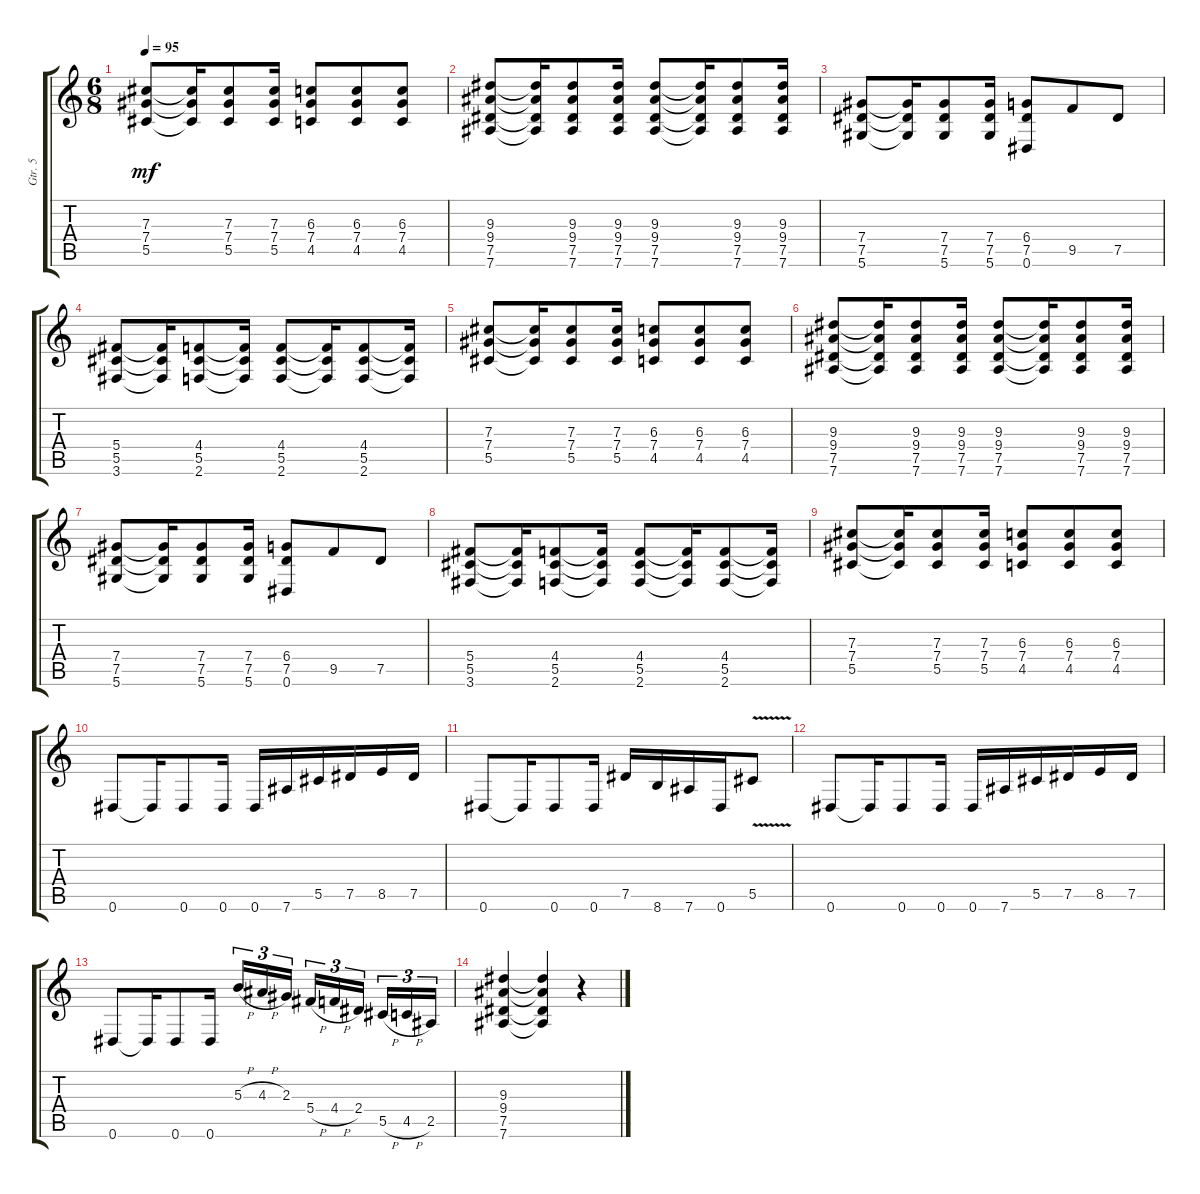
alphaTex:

\track ("Gtr. 5" "Gtr. 5") {instrument overdrivenguitar}
\staff {score tabs}
\tuning (Eb4 Bb3 Gb3 Db3 Ab2 Eb2) {hide}
\ts (6 8)
\tempo 95
\clef g2
\ks c
(7.3 7.4 5.5).8{dy mf} (7.3{t} 7.4{t} 5.5{t}).16 (7.3 7.4 5.5).8 (7.3 7.4 5.5).16 (6.3 7.4 4.5).8 (6.3 7.4 4.5).8 (6.3 7.4 4.5).8 |
(9.3 9.4 7.5 7.6).8 (9.3{t} 9.4{t} 7.5{t} 7.6{t}).16 (9.3 9.4 7.5 7.6).8 (9.3 9.4 7.5 7.6).16 (9.3 9.4 7.5 7.6).8 (9.3{t} 9.4{t} 7.5{t} 7.6{t}).16 (9.3 9.4 7.5 7.6).8 (9.3 9.4 7.5 7.6).16 |
(7.4 7.5 5.6).8 (7.4{t} 7.5{t} 5.6{t}).16 (7.4 7.5 5.6).8 (7.4 7.5 5.6).16 (6.4 7.5 0.6).8 9.5.8 7.5.8 |
(5.4 5.5 3.6).8 (5.4{t} 5.5{t} 3.6{t}).16 (4.4 5.5 2.6).8 (4.4{t} 5.5{t} 2.6{t}).16 (4.4 5.5 2.6).8 (4.4{t} 5.5{t} 2.6{t}).16 (4.4 5.5 2.6).8 (4.4{t} 5.5{t} 2.6{t}).16 |
(7.3 7.4 5.5).8 (7.3{t} 7.4{t} 5.5{t}).16 (7.3 7.4 5.5).8 (7.3 7.4 5.5).16 (6.3 7.4 4.5).8 (6.3 7.4 4.5).8 (6.3 7.4 4.5).8 |
(9.3 9.4 7.5 7.6).8 (9.3{t} 9.4{t} 7.5{t} 7.6{t}).16 (9.3 9.4 7.5 7.6).8 (9.3 9.4 7.5 7.6).16 (9.3 9.4 7.5 7.6).8 (9.3{t} 9.4{t} 7.5{t} 7.6{t}).16 (9.3 9.4 7.5 7.6).8 (9.3 9.4 7.5 7.6).16 |
(7.4 7.5 5.6).8 (7.4{t} 7.5{t} 5.6{t}).16 (7.4 7.5 5.6).8 (7.4 7.5 5.6).16 (6.4 7.5 0.6).8 9.5.8 7.5.8 |
(5.4 5.5 3.6).8 (5.4{t} 5.5{t} 3.6{t}).16 (4.4 5.5 2.6).8 (4.4{t} 5.5{t} 2.6{t}).16 (4.4 5.5 2.6).8 (4.4{t} 5.5{t} 2.6{t}).16 (4.4 5.5 2.6).8 (4.4{t} 5.5{t} 2.6{t}).16 |
(7.3 7.4 5.5).8 (7.3{t} 7.4{t} 5.5{t}).16 (7.3 7.4 5.5).8 (7.3 7.4 5.5).16 (6.3 7.4 4.5).8 (6.3 7.4 4.5).8 (6.3 7.4 4.5).8 |
0.6.8 0.6{t}.16 0.6.8 0.6.16 0.6.16 7.6.16 5.5.16 7.5.16 8.5.16 7.5.16 |
0.6.8 0.6{t}.16 0.6.8 0.6.16 7.5.16 8.6.16 7.6.16 0.6.16 5.5{v}.8 |
0.6.8 0.6{t}.16 0.6.8 0.6.16 0.6.16 7.6.16 5.5.16 7.5.16 8.5.16 7.5.16 |
0.6.8 0.6{t}.16 0.6.8 0.6.16 5.3{h}.16{tu (3 2)} 4.3{h}.16{tu (3 2)} 2.3.16{tu (3 2)} 5.4{h}.16{tu (3 2)} 4.4{h}.16{tu (3 2)} 2.4.16{tu (3 2)} 5.5{h}.16{tu (3 2)} 4.5{h}.16{tu (3 2)} 2.5.16{tu (3 2)} |
(9.3 9.4 7.5 7.6).4 (9.3{t} 9.4{t} 7.5{t} 7.6{t}).4 r.4
